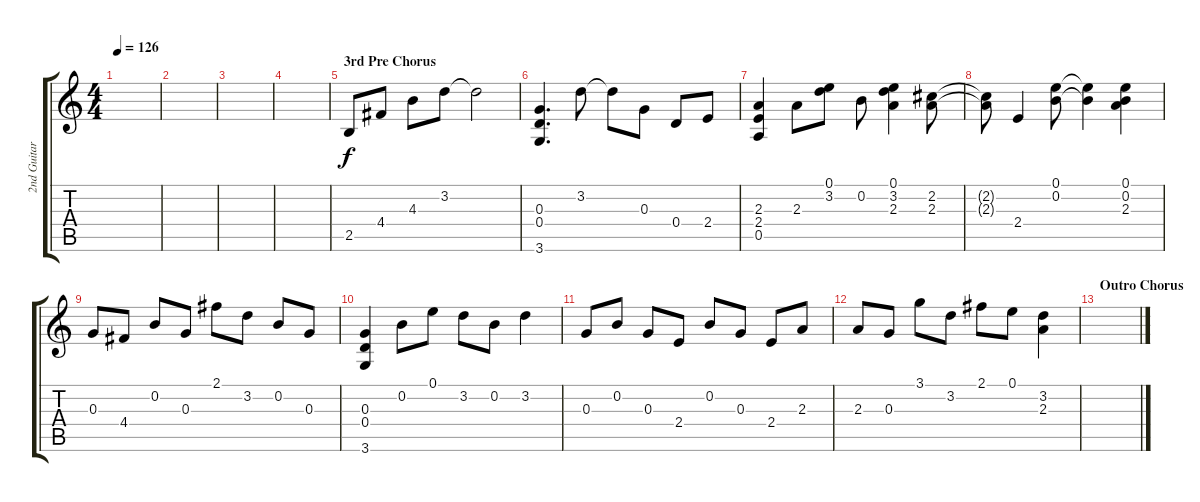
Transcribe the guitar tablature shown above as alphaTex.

\track ("2nd Guitar" "2nd Guitar") {instrument overdrivenguitar}
\staff {score tabs}
\tuning (E4 B3 G3 D3 A2 E2) {hide}
\ts (4 4)
\tempo 126
\clef g2
\ks c
|
|
|
|
\section ("" "3rd Pre Chorus")
2.5.8 4.4.8 4.3.8 3.2.8 3.2{t}.2 |
(0.3 0.4 3.6).4{d} 3.2.8 3.2{t}.8 0.3.8 0.4.8 2.4.8 |
(2.3 2.4 0.5).4 2.3.8 (0.1 3.2).8 0.2.8 (0.1 3.2 2.3).4 (2.2 2.3).8 |
(2.2{t} 2.3{t}).8 2.4.4 (0.1 0.2).8 (0.1{t} 0.2{t}).4 (0.1 0.2 2.3).4 |
0.3.8 4.4.8 0.2.8 0.3.8 2.1.8 3.2.8 0.2.8 0.3.8 |
(0.3 0.4 3.6).4 0.2.8 0.1.8 3.2.8 0.2.8 3.2.4 |
0.3.8 0.2.8 0.3.8 2.4.8 0.2.8 0.3.8 2.4.8 2.3.8 |
2.3.8 0.3.8 3.1.8 3.2.8 2.1.8 0.1.8 (3.2 2.3).4 |
\section ("" "Outro Chorus")
